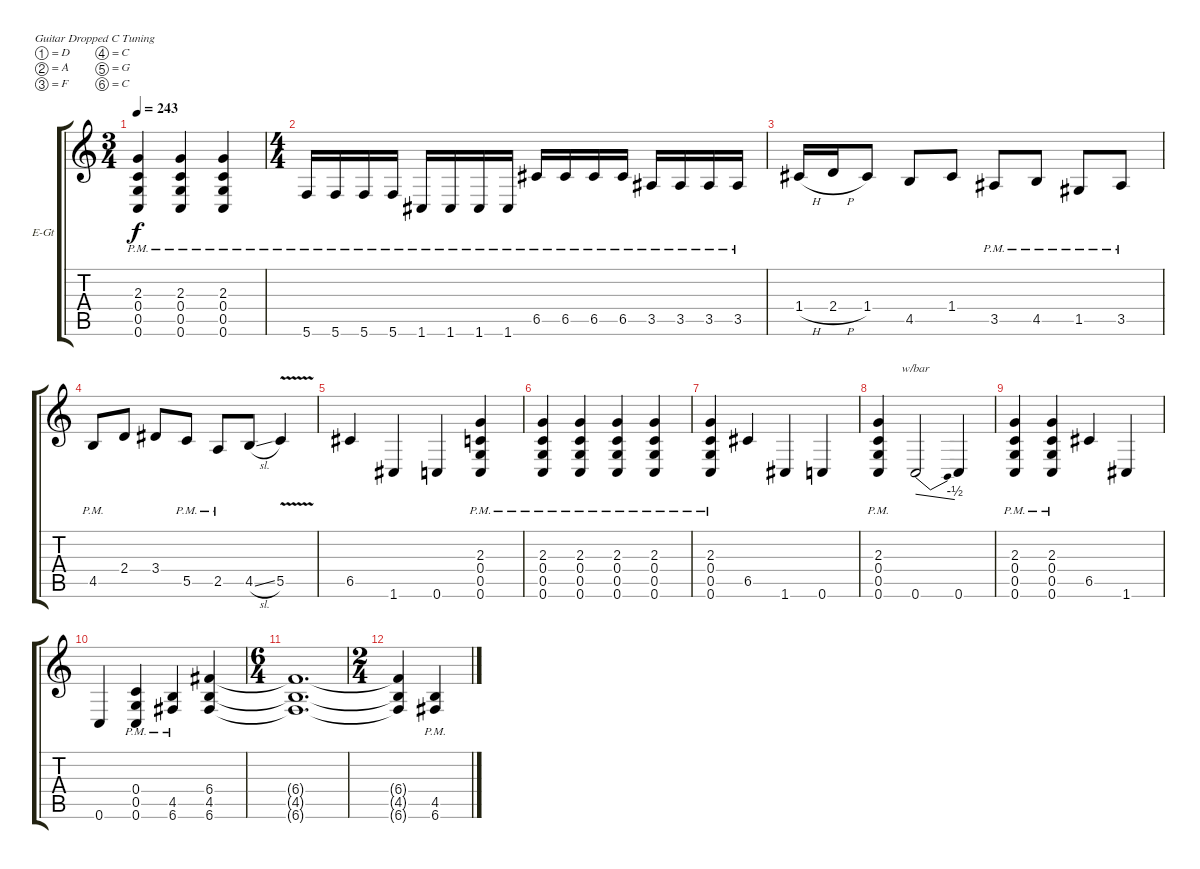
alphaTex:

\bracketExtendMode groupsimilarinstruments
\firstSystemTrackNameOrientation horizontal
\otherSystemsTrackNameOrientation horizontal
\track ("Left Guitar" "E-Gt") {instrument distortionguitar}
\staff {score tabs}
\tuning (D4 A3 F3 C3 G2 C2)
\ts (3 4)
\beaming (8 2 2 2)
\tempo 243
\clef g2
\ks c
(2.3{pm} 0.4{pm} 0.5{pm} 0.6{pm}).4{dy f} (2.3{pm} 0.4{pm} 0.5{pm} 0.6{pm}).4 (2.3{pm} 0.4{pm} 0.5{pm} 0.6{pm}).4 |
\ts (4 4)
\beaming (8 2 2 2 2)
5.6{pm}.16 5.6{pm}.16 5.6{pm}.16 5.6{pm}.16 1.6{pm}.16 1.6{pm}.16 1.6{pm}.16 1.6{pm}.16 6.5{pm}.16 6.5{pm}.16 6.5{pm}.16 6.5{pm}.16 3.5{pm}.16 3.5{pm}.16 3.5{pm}.16 3.5{pm}.16 |
1.4{h}.16 2.4{h}.16 1.4.8 4.5.8 1.4.8 3.5{pm}.8 4.5{pm}.8 1.5{pm}.8 3.5{pm}.8 |
4.5{pm}.8 2.4.8 3.4.8 5.5{pm}.8 2.5{pm}.8 4.5{sl}.8 5.5{v}.4 |
6.5.4 1.6.4 0.6.4 (2.3{pm} 0.4{pm} 0.5{pm} 0.6{pm}).4 |
(2.3{pm} 0.4{pm} 0.5{pm} 0.6{pm}).4 (2.3{pm} 0.4{pm} 0.5{pm} 0.6{pm}).4 (2.3{pm} 0.4{pm} 0.5{pm} 0.6{pm}).4 (2.3{pm} 0.4{pm} 0.5{pm} 0.6{pm}).4 |
(2.3{pm} 0.4{pm} 0.5{pm} 0.6{pm}).4 6.5.4 1.6.4 0.6.4 |
(2.3{pm} 0.4{pm} 0.5{pm} 0.6{pm}).4 0.6.2{tbe (dive default 0 0 60 -2)} 0.6.4 |
(2.3{pm} 0.4{pm} 0.5{pm} 0.6{pm}).4 (2.3{pm} 0.4{pm} 0.5{pm} 0.6{pm}).4 6.5.4 1.6.4 |
0.6.4 (0.4{pm} 0.5{pm} 0.6{pm}).4 (4.5{pm} 6.6{pm}).4 (6.4 4.5 6.6).4 |
\ts (6 4)
\beaming (8 6 6)
(6.4{t} 4.5{t} 6.6{t}).1{d} |
\ts (2 4)
\beaming (8 2 2)
(6.4{t} 4.5{t} 6.6{t}).4 (4.5{pm} 6.6{pm}).4
